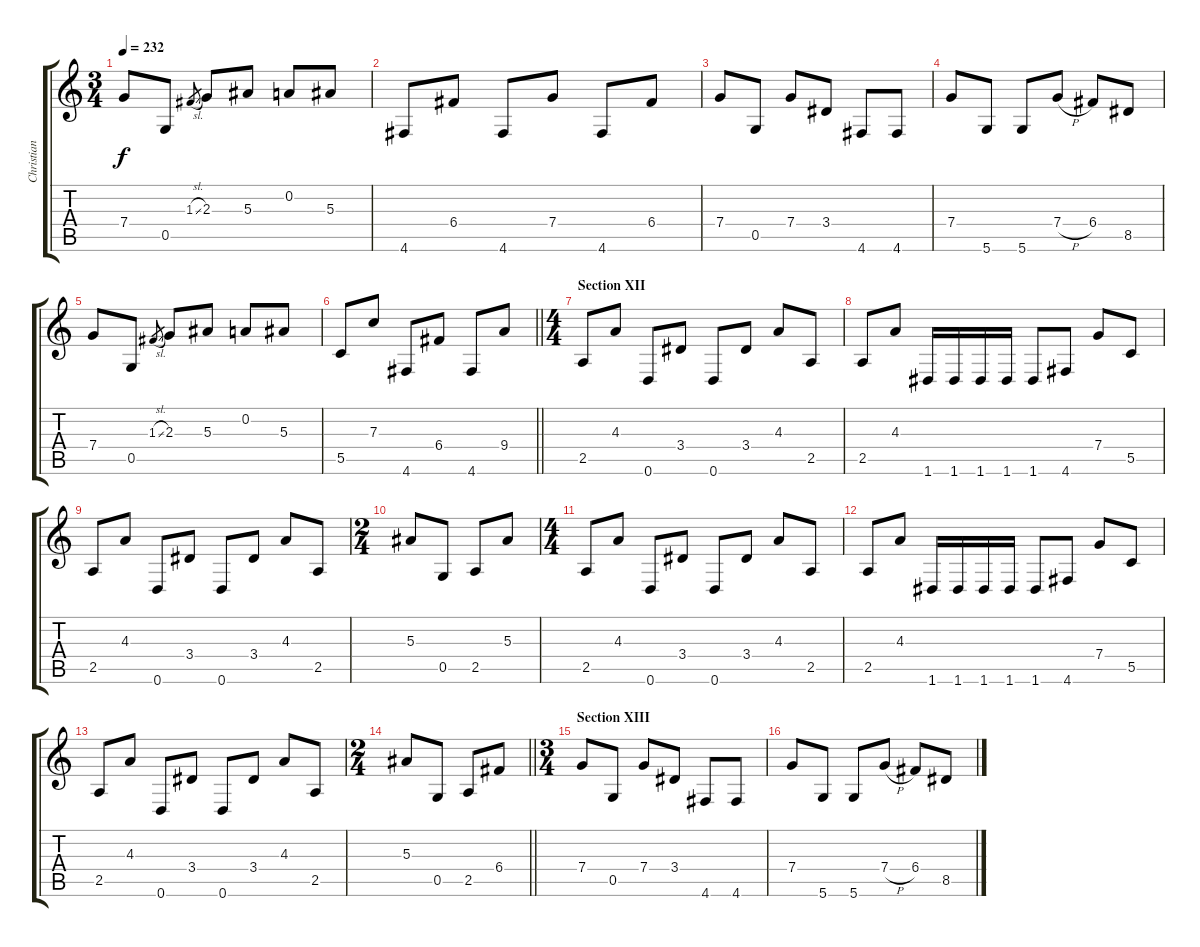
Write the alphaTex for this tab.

\track ("Christian Muenzer" "Christian ") {instrument distortionguitar}
\staff {score tabs}
\tuning (D4 A3 F3 C3 G2 D2) {hide}
\ts (3 4)
\tempo 232
\clef g2
\ks c
7.4.8{dy f} 0.5.8 1.3{sl}.8{gr} 2.3.8 5.3.8 0.2.8 5.3.8 |
4.6.8 6.4.8 4.6.8 7.4.8 4.6.8 6.4.8 |
7.4.8 0.5.8 7.4.8 3.4.8 4.6.8 4.6.8 |
7.4.8 5.6.8 5.6.8 7.4{h}.8 6.4.8 8.5.8 |
7.4.8 0.5.8 1.3{sl}.8{gr} 2.3.8 5.3.8 0.2.8 5.3.8 |
\barLineRight lightlight
5.5.8 7.3.8 4.6.8 6.4.8 4.6.8 9.4.8 |
\ts (4 4)
\section ("" "Section XII")
2.5.8 4.3.8 0.6.8 3.4.8 0.6.8 3.4.8 4.3.8 2.5.8 |
2.5.8 4.3.8 1.6.16 1.6.16 1.6.16 1.6.16 1.6.8 4.6.8 7.4.8 5.5.8 |
2.5.8 4.3.8 0.6.8 3.4.8 0.6.8 3.4.8 4.3.8 2.5.8 |
\ts (2 4)
5.3.8 0.5.8 2.5.8 5.3.8 |
\ts (4 4)
2.5.8 4.3.8 0.6.8 3.4.8 0.6.8 3.4.8 4.3.8 2.5.8 |
2.5.8 4.3.8 1.6.16 1.6.16 1.6.16 1.6.16 1.6.8 4.6.8 7.4.8 5.5.8 |
2.5.8 4.3.8 0.6.8 3.4.8 0.6.8 3.4.8 4.3.8 2.5.8 |
\ts (2 4)
\barLineRight lightlight
5.3.8 0.5.8 2.5.8 6.4.8 |
\ts (3 4)
\section ("" "Section XIII")
7.4.8 0.5.8 7.4.8 3.4.8 4.6.8 4.6.8 |
7.4.8 5.6.8 5.6.8 7.4{h}.8 6.4.8 8.5.8
